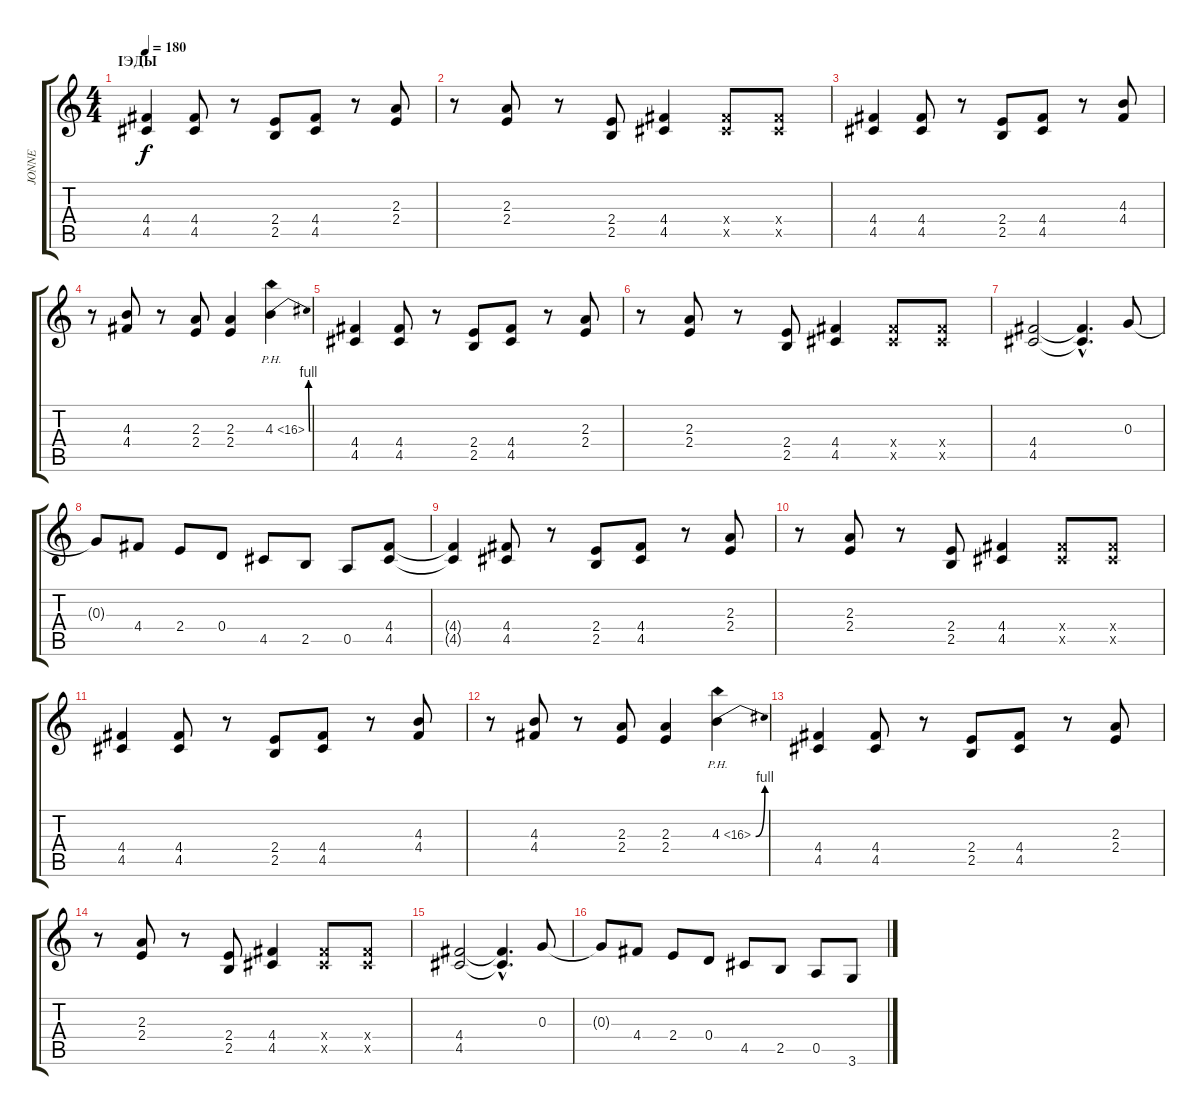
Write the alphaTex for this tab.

\track ("JONNE" "JONNE") {instrument distortionguitar}
\staff {score tabs}
\tuning (E4 B3 G3 D3 A2 E2) {hide}
\ts (4 4)
\section ("" "ІЭДЫ")
\tempo 180
\clef g2
\ks c
(4.4 4.5).4{dy f instrument distortionguitar} (4.4 4.5).8 r.8 (2.4 2.5).8 (4.4 4.5).8 r.8 (2.3 2.4).8 |
r.8 (2.3 2.4).8 r.8 (2.4 2.5).8 (4.4 4.5).4 (4.4{x} 4.5{x}).8 (4.4{x} 4.5{x}).8 |
(4.4 4.5).4 (4.4 4.5).8 r.8 (2.4 2.5).8 (4.4 4.5).8 r.8 (4.3 4.4).8 |
r.8 (4.3 4.4).8 r.8 (2.3 2.4).8 (2.3 2.4).4 4.3{be (bend 0 0 60 4) ph 12}.4 |
(4.4 4.5).4 (4.4 4.5).8 r.8 (2.4 2.5).8 (4.4 4.5).8 r.8 (2.3 2.4).8 |
r.8 (2.3 2.4).8 r.8 (2.4 2.5).8 (4.4 4.5).4 (4.4{x} 4.5{x}).8 (4.4{x} 4.5{x}).8 |
(4.4 4.5).2 (4.4{hac t} 4.5{hac t}).4{d} 0.3.8 |
0.3{t}.8 4.4.8 2.4.8 0.4.8 4.5.8 2.5.8 0.5.8 (4.4 4.5).8 |
(4.4{t} 4.5{t}).4 (4.4 4.5).8 r.8 (2.4 2.5).8 (4.4 4.5).8 r.8 (2.3 2.4).8 |
r.8 (2.3 2.4).8 r.8 (2.4 2.5).8 (4.4 4.5).4 (4.4{x} 4.5{x}).8 (4.4{x} 4.5{x}).8 |
(4.4 4.5).4 (4.4 4.5).8 r.8 (2.4 2.5).8 (4.4 4.5).8 r.8 (4.3 4.4).8 |
r.8 (4.3 4.4).8 r.8 (2.3 2.4).8 (2.3 2.4).4 4.3{be (bend 0 0 60 4) ph 12}.4 |
(4.4 4.5).4 (4.4 4.5).8 r.8 (2.4 2.5).8 (4.4 4.5).8 r.8 (2.3 2.4).8 |
r.8 (2.3 2.4).8 r.8 (2.4 2.5).8 (4.4 4.5).4 (4.4{x} 4.5{x}).8 (4.4{x} 4.5{x}).8 |
(4.4 4.5).2 (4.4{hac t} 4.5{hac t}).4{d} 0.3.8 |
0.3{t}.8 4.4.8 2.4.8 0.4.8 4.5.8 2.5.8 0.5.8 3.6.8
